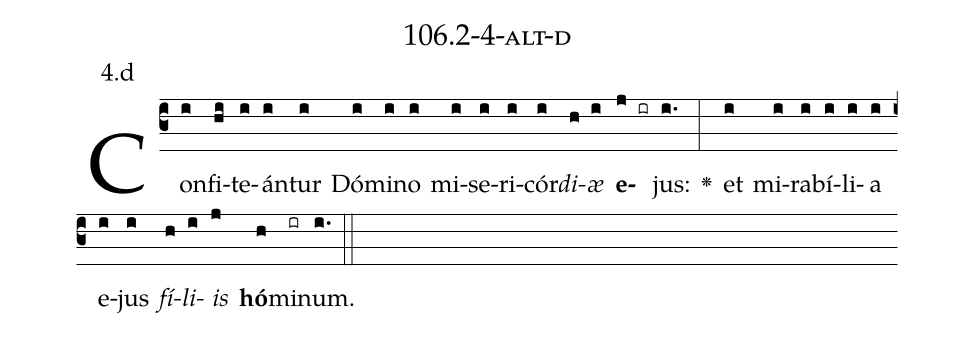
name: 106.2-4-alt-d;
annotation: 4.d;
%%
(c3)Con(i)fi(hi)te(i)án(i)tur(i) Dó(i)mi(i)no(i) mi(i)se(i)ri(i)cór(i)<i>di</i>(h)<i>æ</i>(i) <b>e</b>(j ir)jus:(i.) <v>\greheightstar</v>(:) et(i) mi(i)ra(i)bí(i)li(i)a(i) e(i)jus(i) <i>fí</i>(h)<i>li</i>(i)<i>is</i>(j) <b>hó</b>(h)mi(ir)num.(i.) (::)


%E(i) u(h) o(i) u(j) a(h) e.(i.) (::)
